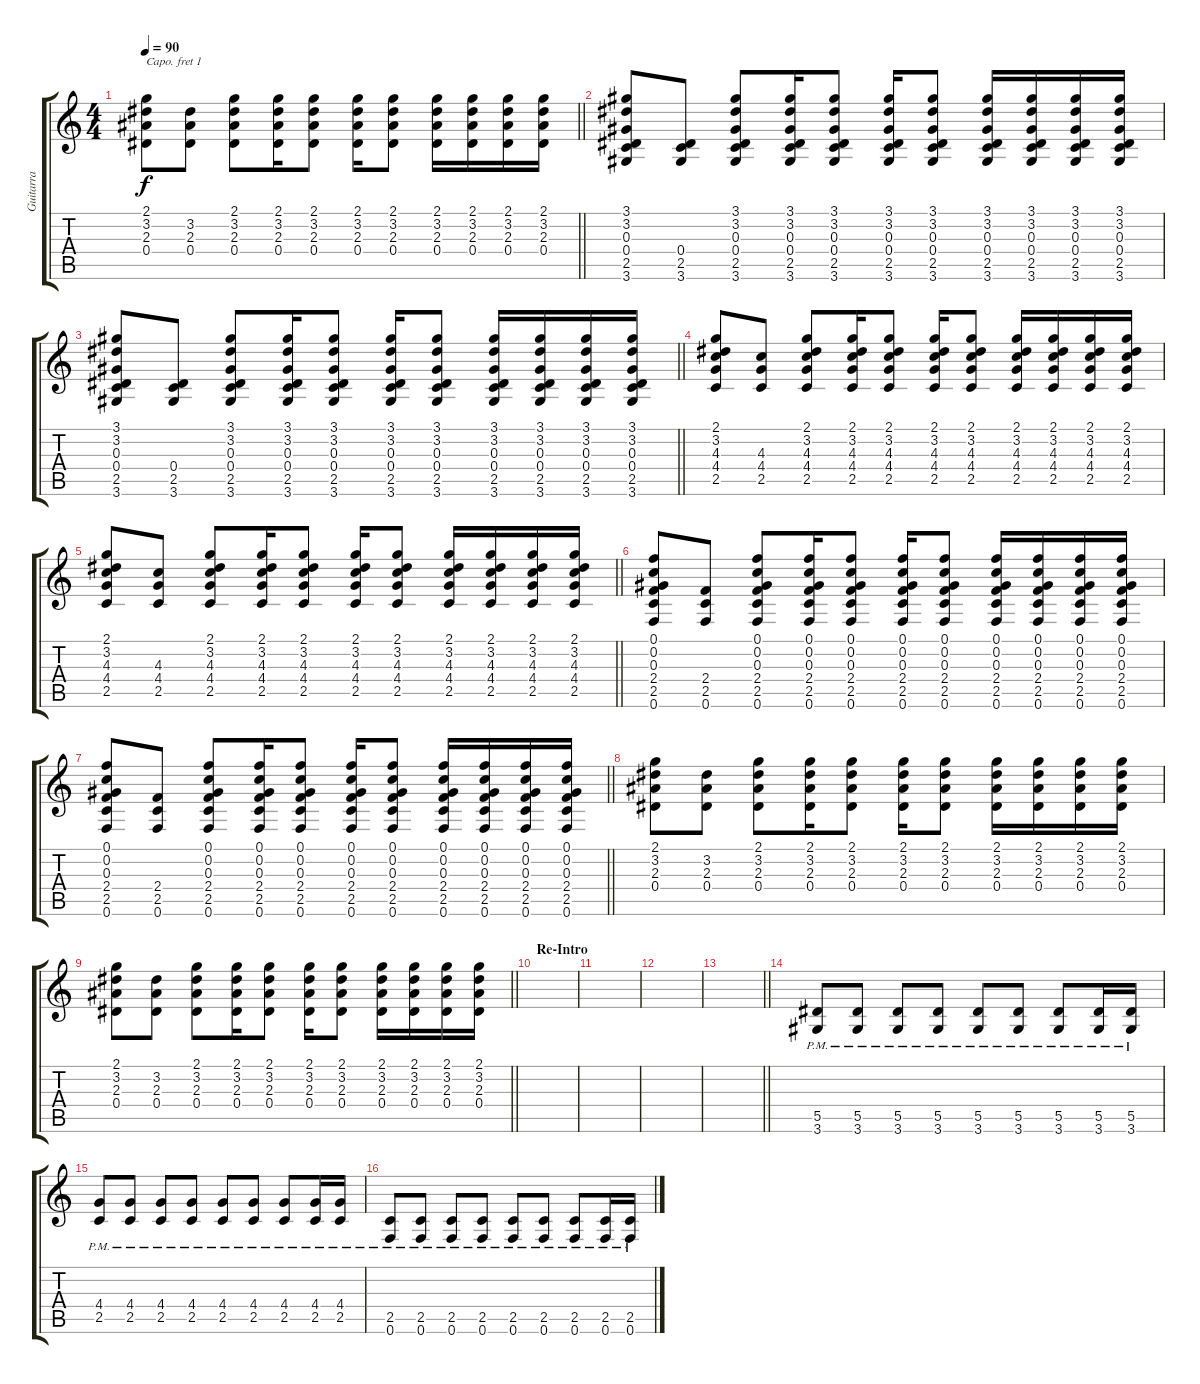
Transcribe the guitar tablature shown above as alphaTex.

\track ("Guitarra" "Guitarra") {instrument acousticguitarsteel}
\staff {score tabs}
\capo 1
\tuning (E4 B3 G3 D3 A2 E2) {hide}
\ts (4 4)
\tempo 90
\clef g2
\barLineRight lightlight
\ks c
(2.1 3.2 2.3 0.4).8{dy f} (3.2 2.3 0.4).8 (2.1 3.2 2.3 0.4).8 (2.1 3.2 2.3 0.4).16 (2.1 3.2 2.3 0.4).8 (2.1 3.2 2.3 0.4).16 (2.1 3.2 2.3 0.4).8 (2.1 3.2 2.3 0.4).16 (2.1 3.2 2.3 0.4).16 (2.1 3.2 2.3 0.4).16 (2.1 3.2 2.3 0.4).16 |
(3.1 3.2 0.3 0.4 2.5 3.6).8 (0.4 2.5 3.6).8 (3.1 3.2 0.3 0.4 2.5 3.6).8 (3.1 3.2 0.3 0.4 2.5 3.6).16 (3.1 3.2 0.3 0.4 2.5 3.6).8 (3.1 3.2 0.3 0.4 2.5 3.6).16 (3.1 3.2 0.3 0.4 2.5 3.6).8 (3.1 3.2 0.3 0.4 2.5 3.6).16 (3.1 3.2 0.3 0.4 2.5 3.6).16 (3.1 3.2 0.3 0.4 2.5 3.6).16 (3.1 3.2 0.3 0.4 2.5 3.6).16 |
\barLineRight lightlight
(3.1 3.2 0.3 0.4 2.5 3.6).8 (0.4 2.5 3.6).8 (3.1 3.2 0.3 0.4 2.5 3.6).8 (3.1 3.2 0.3 0.4 2.5 3.6).16 (3.1 3.2 0.3 0.4 2.5 3.6).8 (3.1 3.2 0.3 0.4 2.5 3.6).16 (3.1 3.2 0.3 0.4 2.5 3.6).8 (3.1 3.2 0.3 0.4 2.5 3.6).16 (3.1 3.2 0.3 0.4 2.5 3.6).16 (3.1 3.2 0.3 0.4 2.5 3.6).16 (3.1 3.2 0.3 0.4 2.5 3.6).16 |
(2.1 3.2 4.3 4.4 2.5).8 (4.3 4.4 2.5).8 (2.1 3.2 4.3 4.4 2.5).8 (2.1 3.2 4.3 4.4 2.5).16 (2.1 3.2 4.3 4.4 2.5).8 (2.1 3.2 4.3 4.4 2.5).16 (2.1 3.2 4.3 4.4 2.5).8 (2.1 3.2 4.3 4.4 2.5).16 (2.1 3.2 4.3 4.4 2.5).16 (2.1 3.2 4.3 4.4 2.5).16 (2.1 3.2 4.3 4.4 2.5).16 |
\barLineRight lightlight
(2.1 3.2 4.3 4.4 2.5).8 (4.3 4.4 2.5).8 (2.1 3.2 4.3 4.4 2.5).8 (2.1 3.2 4.3 4.4 2.5).16 (2.1 3.2 4.3 4.4 2.5).8 (2.1 3.2 4.3 4.4 2.5).16 (2.1 3.2 4.3 4.4 2.5).8 (2.1 3.2 4.3 4.4 2.5).16 (2.1 3.2 4.3 4.4 2.5).16 (2.1 3.2 4.3 4.4 2.5).16 (2.1 3.2 4.3 4.4 2.5).16 |
(0.1 0.2 0.3 2.4 2.5 0.6).8 (2.4 2.5 0.6).8 (0.1 0.2 0.3 2.4 2.5 0.6).8 (0.1 0.2 0.3 2.4 2.5 0.6).16 (0.1 0.2 0.3 2.4 2.5 0.6).8 (0.1 0.2 0.3 2.4 2.5 0.6).16 (0.1 0.2 0.3 2.4 2.5 0.6).8 (0.1 0.2 0.3 2.4 2.5 0.6).16 (0.1 0.2 0.3 2.4 2.5 0.6).16 (0.1 0.2 0.3 2.4 2.5 0.6).16 (0.1 0.2 0.3 2.4 2.5 0.6).16 |
\barLineRight lightlight
(0.1 0.2 0.3 2.4 2.5 0.6).8 (2.4 2.5 0.6).8 (0.1 0.2 0.3 2.4 2.5 0.6).8 (0.1 0.2 0.3 2.4 2.5 0.6).16 (0.1 0.2 0.3 2.4 2.5 0.6).8 (0.1 0.2 0.3 2.4 2.5 0.6).16 (0.1 0.2 0.3 2.4 2.5 0.6).8 (0.1 0.2 0.3 2.4 2.5 0.6).16 (0.1 0.2 0.3 2.4 2.5 0.6).16 (0.1 0.2 0.3 2.4 2.5 0.6).16 (0.1 0.2 0.3 2.4 2.5 0.6).16 |
(2.1 3.2 2.3 0.4).8 (3.2 2.3 0.4).8 (2.1 3.2 2.3 0.4).8 (2.1 3.2 2.3 0.4).16 (2.1 3.2 2.3 0.4).8 (2.1 3.2 2.3 0.4).16 (2.1 3.2 2.3 0.4).8 (2.1 3.2 2.3 0.4).16 (2.1 3.2 2.3 0.4).16 (2.1 3.2 2.3 0.4).16 (2.1 3.2 2.3 0.4).16 |
\barLineRight lightlight
(2.1 3.2 2.3 0.4).8 (3.2 2.3 0.4).8 (2.1 3.2 2.3 0.4).8 (2.1 3.2 2.3 0.4).16 (2.1 3.2 2.3 0.4).8 (2.1 3.2 2.3 0.4).16 (2.1 3.2 2.3 0.4).8 (2.1 3.2 2.3 0.4).16 (2.1 3.2 2.3 0.4).16 (2.1 3.2 2.3 0.4).16 (2.1 3.2 2.3 0.4).16 |
\section ("" "Re-Intro")
|
|
|
\barLineRight lightlight
|
(5.5{pm} 3.6{pm}).8{volume 12} (5.5{pm} 3.6{pm}).8 (5.5{pm} 3.6{pm}).8 (5.5{pm} 3.6{pm}).8 (5.5{pm} 3.6{pm}).8 (5.5{pm} 3.6{pm}).8 (5.5{pm} 3.6{pm}).8 (5.5{pm} 3.6{pm}).16 (5.5{pm} 3.6{pm}).16 |
(4.4{pm} 2.5{pm}).8 (4.4{pm} 2.5{pm}).8 (4.4{pm} 2.5{pm}).8 (4.4{pm} 2.5{pm}).8 (4.4{pm} 2.5{pm}).8 (4.4{pm} 2.5{pm}).8 (4.4{pm} 2.5{pm}).8 (4.4{pm} 2.5{pm}).16 (4.4{pm} 2.5{pm}).16 |
(2.5{pm} 0.6{pm}).8 (2.5{pm} 0.6{pm}).8 (2.5{pm} 0.6{pm}).8 (2.5{pm} 0.6{pm}).8 (2.5{pm} 0.6{pm}).8 (2.5{pm} 0.6{pm}).8 (2.5{pm} 0.6{pm}).8 (2.5{pm} 0.6{pm}).16 (2.5{pm} 0.6{pm}).16
